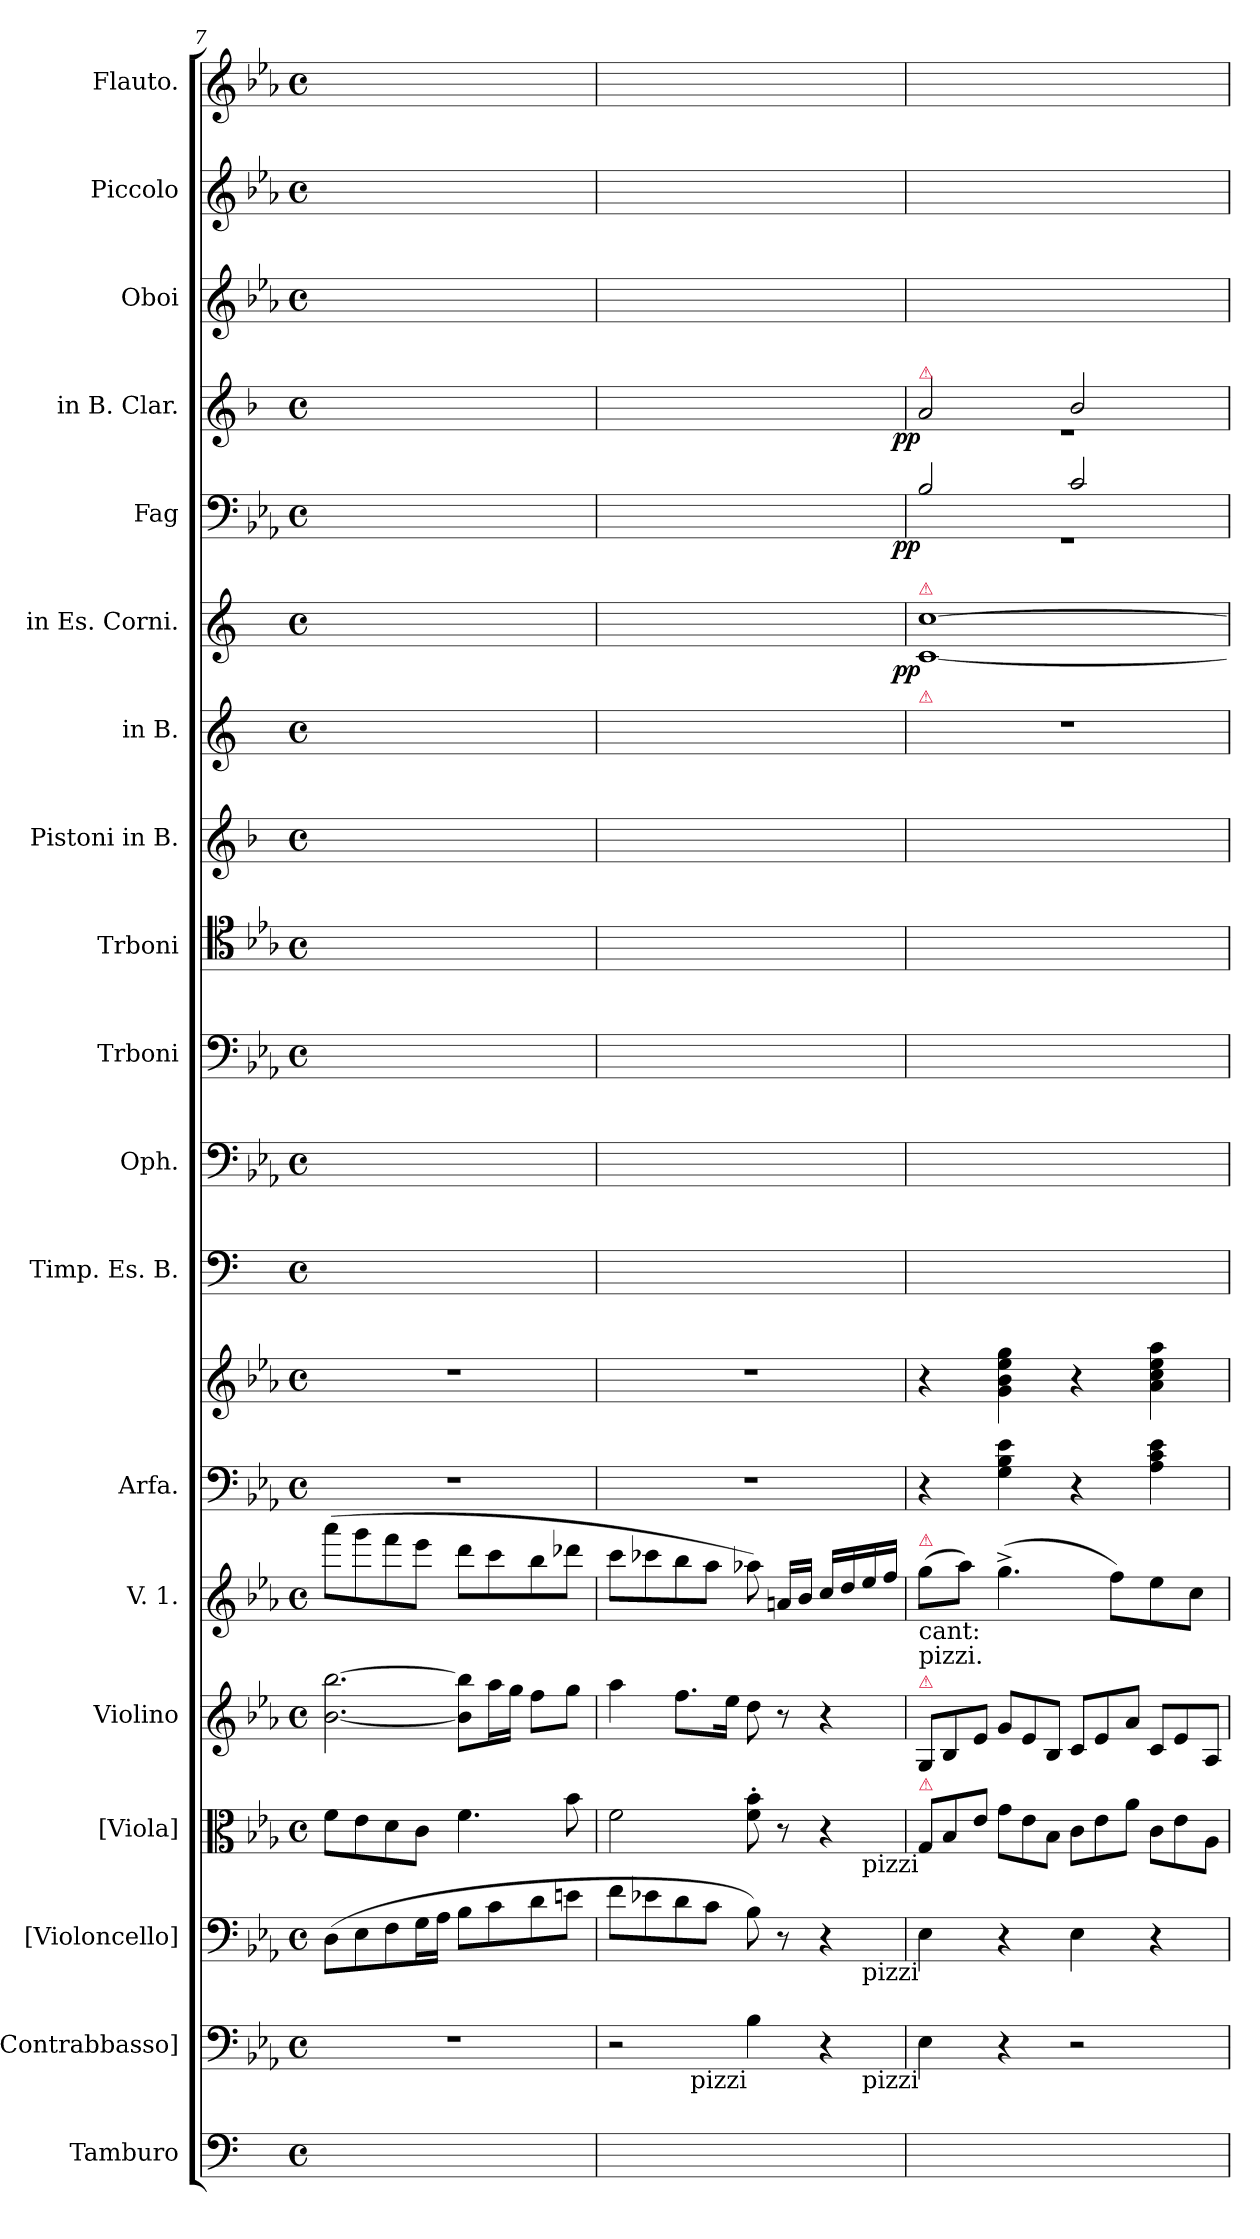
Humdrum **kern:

**kern	**kern	**kern	**kern	**kern	**kern	**kern	**kern	**kern	**kern	**kern	**kern	**kern	**kern	**kern	**dynam	**kern	**dynam	**kern	**dynam	**kern	**kern	**kern
*part19	*part18	*part17	*part16	*part15	*part14	*part13	*part13	*part12	*part11	*part10	*part9	*part8	*part7	*part6	*part6	*part5	*part5	*part4	*part4	*part3	*part2	*part1
*staff20	*staff19	*staff18	*staff17	*staff16	*staff15	*staff14	*staff13	*staff12	*staff11	*staff10	*staff9	*staff8	*staff7	*staff6	*staff6	*staff5	*staff5	*staff4	*staff4	*staff3	*staff2	*staff1
*I"Tamburo	*I"[Contrabbasso]	*I"[Violoncello]	*I"[Viola]	*I"Violino	*I"V. 1.	*I"Arfa.	*	*I"Timp. Es. B.	*I"Oph.	*I"Trboni	*I"Trboni	*I"Pistoni in B.	*I"in B.	*I"in Es. Corni.	*	*I"Fag	*	*I"in B. Clar.	*	*I"Oboi	*I"Piccolo	*I"Flauto.
*	*I'Cb	*I'Vc	*I'Vla	*I'Vln	*I'V	*	*	*I'Timp	*	*	*	*	*	*	*	*	*	*	*	*I'Ob	*I'Picc	*I'Fl
*clefF4	*clefF4	*clefF4	*clefC3	*clefG2	*clefG2	*clefF4	*clefG2	*clefF4	*clefF4	*clefF4	*clefC4	*clefG2	*clefG2	*clefG2	*	*clefF4	*	*clefG2	*	*clefG2	*clefG2	*clefG2
*	*	*	*	*	*	*	*	*	*	*	*	*ITrd1c2	*ITrd1c2	*ITrd5c9	*	*	*	*ITrd1c2	*	*	*	*
*k[]	*k[b-e-a-]	*k[b-e-a-]	*k[b-e-a-]	*k[b-e-a-]	*k[b-e-a-]	*k[b-e-a-]	*k[b-e-a-]	*	*k[b-e-a-]	*k[b-e-a-]	*k[b-e-a-]	*k[b-e-a-]	*k[b-e-]	*k[b-e-a-]	*	*k[b-e-a-]	*	*k[b-e-a-]	*	*k[b-e-a-]	*k[b-e-a-]	*k[b-e-a-]
*M4/4	*M4/4	*M4/4	*M4/4	*M4/4	*M4/4	*M4/4	*M4/4	*M4/4	*M4/4	*M4/4	*M4/4	*M4/4	*M4/4	*M4/4	*	*M4/4	*	*M4/4	*	*M4/4	*M4/4	*M4/4
*met(c)	*met(c)	*met(c)	*met(c)	*met(c)	*met(c)	*met(c)	*met(c)	*met(c)	*met(c)	*met(c)	*met(c)	*met(c)	*met(c)	*met(c)	*	*met(c)	*	*met(c)	*	*met(c)	*met(c)	*met(c)
=7	=7	=7	=7	=7	=7	=7	=7	=7	=7	=7	=7	=7	=7	=7	=7	=7	=7	=7	=7	=7	=7	=7
!	!	!	!	!LO:N:vis=2.	!	!	!	!	!	!	!	!	!	!	!	!	!	!	!	!	!	!
1ryy	1r	(8D\L	8f\L	[2b-\ [2bb-\	(8aaa-\L	1r	1r	1ryy	1ryy	1ryy	1ryy	1ryy	1ryy	1ryy	.	1ryy	.	1ryy	.	1ryy	1ryy	1ryy
.	.	8E-\	8e-\	.	8ggg\	.	.	.	.	.	.	.	.	.	.	.	.	.	.	.	.	.
.	.	8F\	8d\	.	8fff\	.	.	.	.	.	.	.	.	.	.	.	.	.	.	.	.	.
.	.	16G\L	8c\J	.	8eee-\J	.	.	.	.	.	.	.	.	.	.	.	.	.	.	.	.	.
.	.	16A-\JJ	.	.	.	.	.	.	.	.	.	.	.	.	.	.	.	.	.	.	.	.
.	.	8B-\L	4.f\	8b-i]\ 8bb-i]\L	8ddd\L	.	.	.	.	.	.	.	.	.	.	.	.	.	.	.	.	.
.	.	8c\	.	16aa-i\L	8ccc\	.	.	.	.	.	.	.	.	.	.	.	.	.	.	.	.	.
.	.	.	.	16ggi\JJ	.	.	.	.	.	.	.	.	.	.	.	.	.	.	.	.	.	.
.	.	8d\	.	8ff\L	8bb-\	.	.	.	.	.	.	.	.	.	.	.	.	.	.	.	.	.
.	.	8en\J	8b-\	8gg\J	8ddd-X\J	.	.	.	.	.	.	.	.	.	.	.	.	.	.	.	.	.
=8	=8	=8	=8	=8	=8	=8	=8	=8	=8	=8	=8	=8	=8	=8	=8	=8	=8	=8	=8	=8	=8	=8
1ryy	2r	8f\L	2f\	4aa-\	8ccc\L	1r	1r	1ryy	1ryy	1ryy	1ryy	1ryy	1ryy	1ryy	.	1ryy	.	1ryy	.	1ryy	1ryy	1ryy
.	.	8e-X\	.	.	8ccc-X\	.	.	.	.	.	.	.	.	.	.	.	.	.	.	.	.	.
.	.	8d\	.	8.ff\L	8bb-\	.	.	.	.	.	.	.	.	.	.	.	.	.	.	.	.	.
.	.	8c\J	.	.	8aa-\J	.	.	.	.	.	.	.	.	.	.	.	.	.	.	.	.	.
.	.	.	.	16ee-\Jk	.	.	.	.	.	.	.	.	.	.	.	.	.	.	.	.	.	.
!	!LO:TX:b:rj:t=pizzi	!	!	!	!	!	!	!	!	!	!	!	!	!	!	!	!	!	!	!	!	!
.	4B-\	8B-\)	8f'\ 8b-'\	8dd\	8aa-X\)	.	.	.	.	.	.	.	.	.	.	.	.	.	.	.	.	.
.	.	8r	8r	8r	16an/LL	.	.	.	.	.	.	.	.	.	.	.	.	.	.	.	.	.
.	.	.	.	.	16b-/JJ	.	.	.	.	.	.	.	.	.	.	.	.	.	.	.	.	.
.	4r	4r	4r	4r	16cc/LL	.	.	.	.	.	.	.	.	.	.	.	.	.	.	.	.	.
.	.	.	.	.	16dd/	.	.	.	.	.	.	.	.	.	.	.	.	.	.	.	.	.
.	.	.	.	.	16ee-/	.	.	.	.	.	.	.	.	.	.	.	.	.	.	.	.	.
.	.	.	.	.	16ff/JJ	.	.	.	.	.	.	.	.	.	.	.	.	.	.	.	.	.
=9	=9	=9	=9	=9	=9	=9	=9	=9	=9	=9	=9	=9	=9	=9	=9	=9	=9	=9	=9	=9	=9	=9
*	*	*	*Xtuplet	*Xtuplet	*	*	*	*	*	*	*	*	*	*	*	*	*	*	*	*	*	*
*	*	*	*	*	*	*	*	*	*	*	*	*	*	*^	*	*^	*	*^	*	*	*	*
!	!	!	!	!	!	!	!	!	!	!	!	!	!	!	!	!	!	!	!	!LO:TX:a:color=crimson:t=⚠	!	!	!	!	!
!	!	!	!	!	!	!	!	!	!	!	!	!	!	!LO:TX:a:color=crimson:t=⚠	!	!	!	!	!	!	!	!	!	!	!
!	!	!	!	!	!	!	!	!	!	!	!	!	!LO:TX:a:color=crimson:t=⚠	!	!	!	!	!	!	!	!	!	!	!	!
!	!	!	!	!	!LO:TX:a:color=crimson:t=⚠	!	!	!	!	!	!	!	!	!	!	!	!	!	!	!	!	!	!	!	!
!	!	!	!	!	!LO:TX:b:t=cant&colon;	!	!	!	!	!	!	!	!	!	!	!	!	!	!	!	!	!	!	!	!
!	!	!	!	!LO:TX:a:color=crimson:t=⚠	!	!	!	!	!	!	!	!	!	!	!	!	!	!	!	!	!	!	!	!	!
!	!	!	!	!LO:TX:a:t=pizzi.	!	!	!	!	!	!	!	!	!	!	!	!	!	!	!	!	!	!	!	!	!
!	!	!	!LO:TX:a:color=crimson:t=⚠	!	!	!	!	!	!	!	!	!	!	!	!	!	!	!	!	!	!	!	!	!	!
!	!	!	!LO:TX:b:rj:t=pizzi	!	!	!	!	!	!	!	!	!	!	!	!	!	!	!	!	!	!	!	!	!	!
!	!	!LO:TX:b:rj:t=pizzi	!	!	!	!	!	!	!	!	!	!	!	!	!	!	!	!	!	!	!	!	!	!	!
!	!LO:TX:b:rj:t=pizzi	!	!	!	!	!	!	!	!	!	!	!	!	!	!	!	!	!	!	!	!	!	!	!	!
!	!	!	!	!	!	!	!	!	!	!	!	!	!	!	!	!LO:DY:rj	!	!	!LO:DY:rj	!	!	!LO:DY:rj	!	!	!
1ryy	4E-\	4E-\	12G/L	12G/L	(8gg\L	4r	4r	1ryy	1ryy	1ryy	1ryy	1ryy	1r	[1e-	[1E-	pp	2B-/	1rGG	pp	2g/	1r	pp.	1ryy	1ryy	1ryy
.	.	.	12B-/	12B-/	.	.	.	.	.	.	.	.	.	.	.	.	.	.	.	.	.	.	.	.	.
.	.	.	.	.	8aa-\J)	.	.	.	.	.	.	.	.	.	.	.	.	.	.	.	.	.	.	.	.
.	.	.	12e-/J	12e-/J	.	.	.	.	.	.	.	.	.	.	.	.	.	.	.	.	.	.	.	.	.
.	4r	4r	12g\L	12g/L	(4.gg^\	4G\ 4B-\ 4e-\	4g\ 4b-\ 4ee-\ 4gg\	.	.	.	.	.	.	.	.	.	.	.	.	.	.	.	.	.	.
.	.	.	12e-\	12e-/	.	.	.	.	.	.	.	.	.	.	.	.	.	.	.	.	.	.	.	.	.
.	.	.	12B-\J	12B-/J	.	.	.	.	.	.	.	.	.	.	.	.	.	.	.	.	.	.	.	.	.
.	2r	4E-\	12c\L	12c/L	.	4r	4r	.	.	.	.	.	.	.	.	.	2c/	.	.	2a-/	.	.	.	.	.
.	.	.	12e-\	12e-/	.	.	.	.	.	.	.	.	.	.	.	.	.	.	.	.	.	.	.	.	.
.	.	.	.	.	8ff\L)	.	.	.	.	.	.	.	.	.	.	.	.	.	.	.	.	.	.	.	.
.	.	.	12a-\J	12a-/J	.	.	.	.	.	.	.	.	.	.	.	.	.	.	.	.	.	.	.	.	.
.	.	4r	12c\L	12c/L	8ee-\	4A-\ 4c\ 4e-\	4a-\ 4cc\ 4ee-\ 4aa-\	.	.	.	.	.	.	.	.	.	.	.	.	.	.	.	.	.	.
.	.	.	12e-\	12e-/	.	.	.	.	.	.	.	.	.	.	.	.	.	.	.	.	.	.	.	.	.
.	.	.	.	.	8cc\J	.	.	.	.	.	.	.	.	.	.	.	.	.	.	.	.	.	.	.	.
.	.	.	12A-\J	12A-/J	.	.	.	.	.	.	.	.	.	.	.	.	.	.	.	.	.	.	.	.	.
*	*	*	*	*	*	*	*	*	*	*	*	*	*	*v	*v	*	*	*	*	*v	*v	*	*	*	*
*	*	*	*	*	*	*	*	*	*	*	*	*	*	*	*	*v	*v	*	*	*	*	*	*
=	=	=	=	=	=	=	=	=	=	=	=	=	=	=	=	=	=	=	=	=	=	=
*-	*-	*-	*-	*-	*-	*-	*-	*-	*-	*-	*-	*-	*-	*-	*-	*-	*-	*-	*-	*-	*-	*-
